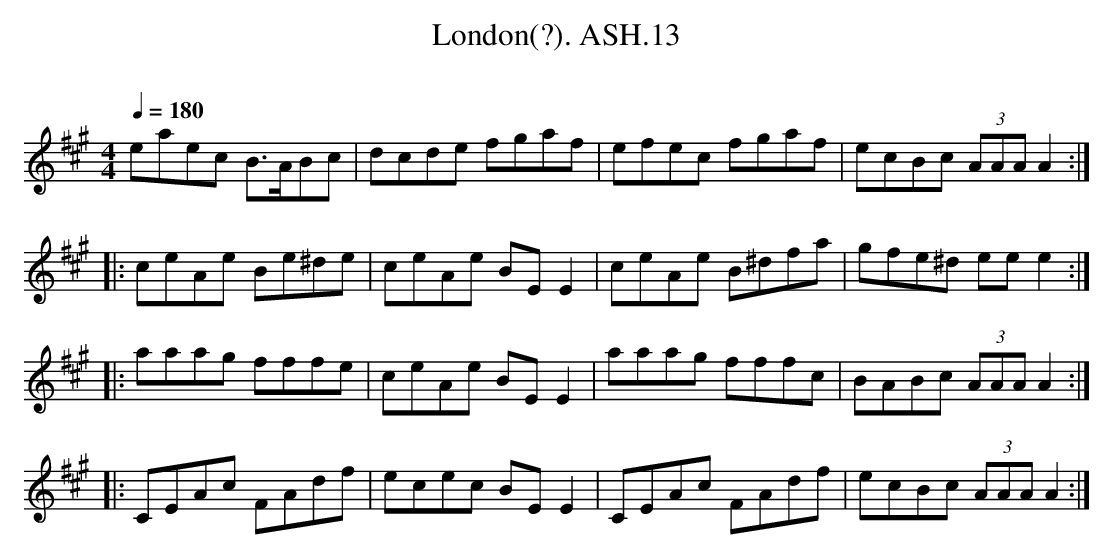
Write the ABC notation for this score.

X:1
T:London(?). ASH.13
M:4/4
L:1/8
Q:1/4=180
O:
K:A
eaec B>ABc | dcde fgaf | efec fgaf | ecBc (3AAA A2:|
|:ceAe Be^de | ceAe BE E2 | ceAe B^dfa | gfe^d ee e2:|
|:aaag fffe | ceAe BE E2 | aaag fffc | BABc (3AAA A2:|
|:CEAc FAdf | ecec BE E2 | CEAc FAdf | ecBc (3AAA A2:|
